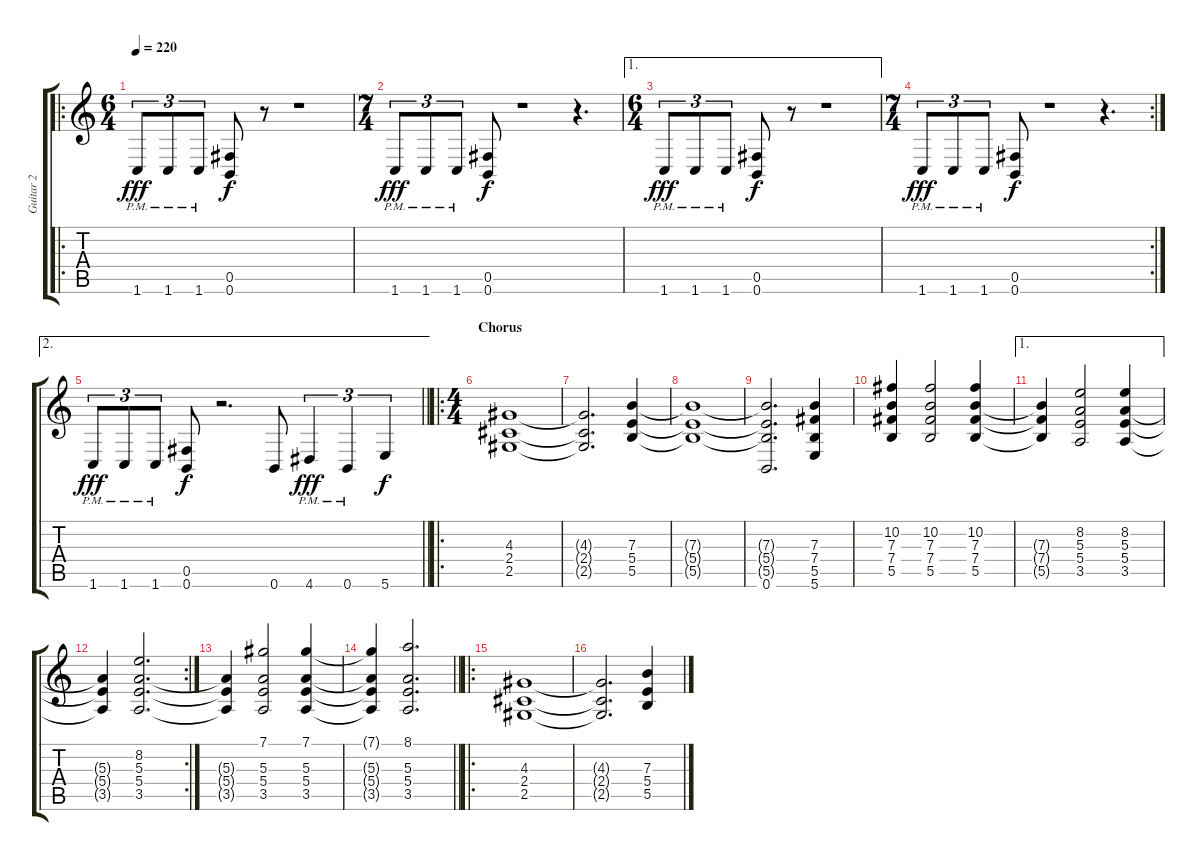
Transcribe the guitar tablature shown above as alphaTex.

\track ("Guitar 2" "Guitar 2") {instrument overdrivenguitar}
\staff {score tabs}
\tuning (Db4 Ab3 E3 B2 Gb2 B1) {hide}
\ro
\ts (6 4)
\tempo 220
\clef g2
\ks c
1.6{pm}.8{tu (3 2) dy fff} 1.6{pm}.8{tu (3 2)} 1.6{pm}.8{tu (3 2)} (0.5 0.6).8{dy f} r.8 r.1 |
\ts (7 4)
1.6{pm}.8{tu (3 2) dy fff} 1.6{pm}.8{tu (3 2)} 1.6{pm}.8{tu (3 2)} (0.5 0.6).8{dy f} r.1 r.4{d} |
\ae 1
\ts (6 4)
1.6{pm}.8{tu (3 2) dy fff} 1.6{pm}.8{tu (3 2)} 1.6{pm}.8{tu (3 2)} (0.5 0.6).8{dy f} r.8 r.1 |
\rc 2
\ts (7 4)
1.6{pm}.8{tu (3 2) dy fff} 1.6{pm}.8{tu (3 2)} 1.6{pm}.8{tu (3 2)} (0.5 0.6).8{dy f} r.1 r.4{d} |
\ae 2
\barLineRight lightlight
1.6{pm}.8{tu (3 2) dy fff} 1.6{pm}.8{tu (3 2)} 1.6{pm}.8{tu (3 2)} (0.5 0.6).8{dy f} r.2{d} 0.6.8 4.6{pm}.4{tu (3 2) dy fff} 0.6{pm}.4{tu (3 2)} 5.6.4{tu (3 2) dy f} |
\ro
\ts (4 4)
\section ("" "Chorus")
(4.3 2.4 2.5).1{volume 11 balance 8 instrument lead1square} |
(4.3{t} 2.4{t} 2.5{t}).2{d} (7.3 5.4 5.5).4 |
(7.3{t} 5.4{t} 5.5{t}).1 |
(7.3{t} 5.4{t} 5.5{t} 0.6).2{d} (7.3 7.4 5.5 5.6).4 |
(10.2 7.3 7.4 5.5).4 (10.2 7.3 7.4 5.5).2 (10.2 7.3 7.4 5.5).4 |
\ae 1
(7.3{t} 7.4{t} 5.5{t}).4 (8.2 5.3 5.4 3.5).2 (8.2 5.3 5.4 3.5).4 |
\rc 2
(5.3{t} 5.4{t} 3.5{t}).4 (8.2 5.3 5.4 3.5).2{d} |
(5.3{t} 5.4{t} 3.5{t}).4 (7.1 5.3 5.4 3.5).2 (7.1 5.3 5.4 3.5).4 |
\barLineRight lightlight
(7.1{t} 5.3{t} 5.4{t} 3.5{t}).4 (8.1 5.3 5.4 3.5).2{d} |
\ro
(4.3 2.4 2.5).1 |
(4.3{t} 2.4{t} 2.5{t}).2{d} (7.3 5.4 5.5).4
